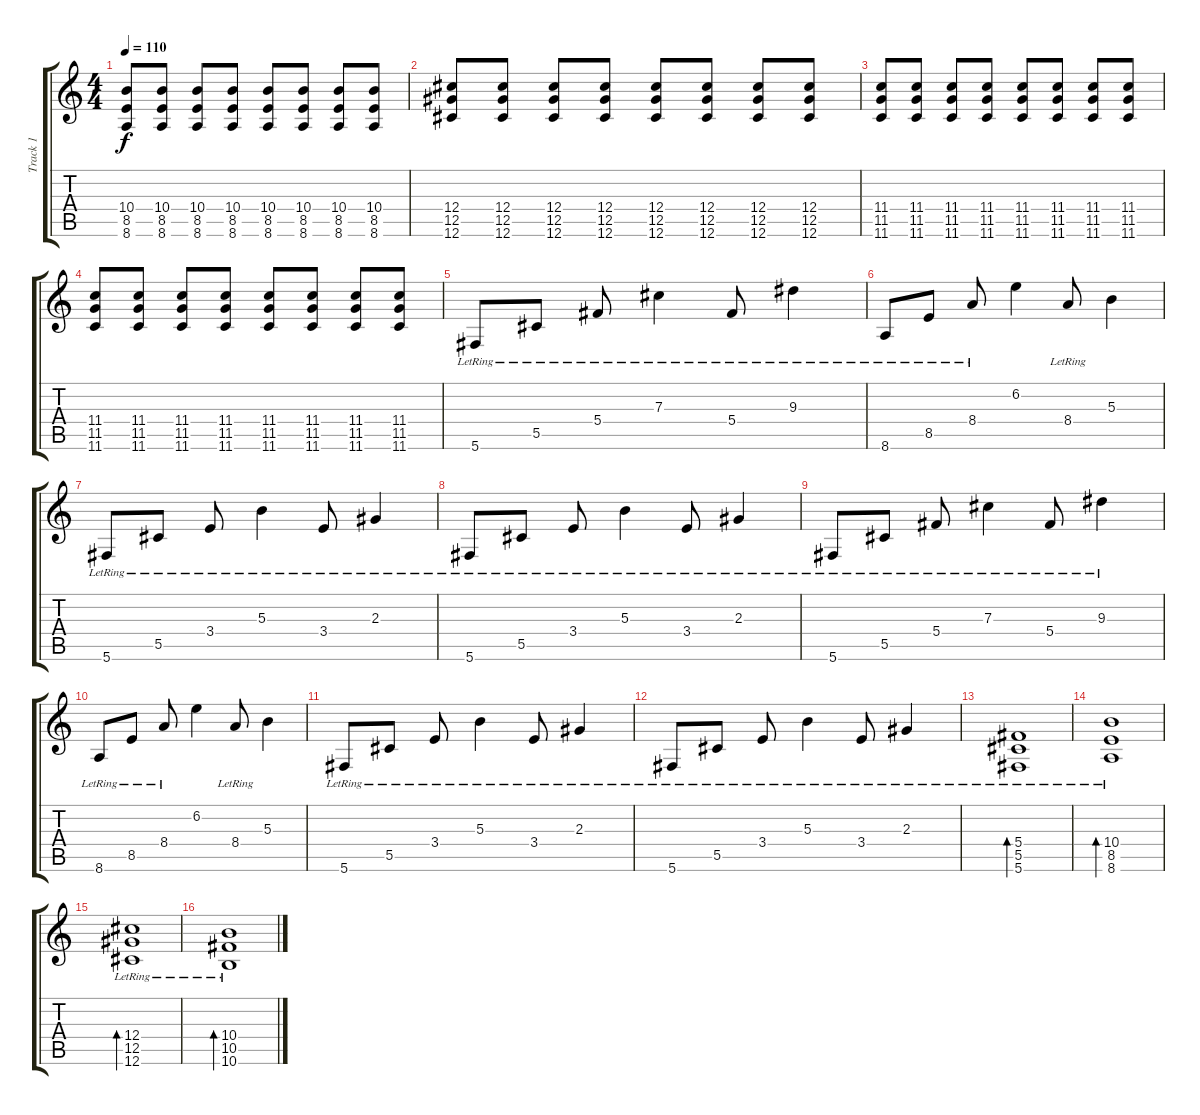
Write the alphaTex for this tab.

\track ("Track 1" "Track 1") {instrument acousticguitarsteel}
\staff {score tabs}
\tuning (Eb4 Bb3 Gb3 Db3 Ab2 Db2) {hide}
\ts (4 4)
\tempo 110
\clef g2
\ks c
(10.4 8.5 8.6).8{dy f} (10.4 8.5 8.6).8 (10.4 8.5 8.6).8 (10.4 8.5 8.6).8 (10.4 8.5 8.6).8 (10.4 8.5 8.6).8 (10.4 8.5 8.6).8 (10.4 8.5 8.6).8 |
(12.4 12.5 12.6).8 (12.4 12.5 12.6).8 (12.4 12.5 12.6).8 (12.4 12.5 12.6).8 (12.4 12.5 12.6).8 (12.4 12.5 12.6).8 (12.4 12.5 12.6).8 (12.4 12.5 12.6).8 |
(11.4 11.5 11.6).8 (11.4 11.5 11.6).8 (11.4 11.5 11.6).8 (11.4 11.5 11.6).8 (11.4 11.5 11.6).8 (11.4 11.5 11.6).8 (11.4 11.5 11.6).8 (11.4 11.5 11.6).8 |
(11.4 11.5 11.6).8 (11.4 11.5 11.6).8 (11.4 11.5 11.6).8 (11.4 11.5 11.6).8 (11.4 11.5 11.6).8 (11.4 11.5 11.6).8 (11.4 11.5 11.6).8 (11.4 11.5 11.6).8 |
5.6{lr}.8{volume 14} 5.5{lr}.8 5.4{lr}.8 7.3{lr}.4 5.4{lr}.8 9.3{lr}.4 |
8.6{lr}.8 8.5{lr}.8 8.4{lr}.8 6.2.4 8.4{lr}.8 5.3.4 |
5.6{lr}.8 5.5{lr}.8 3.4{lr}.8 5.3{lr}.4 3.4{lr}.8 2.3{lr}.4 |
5.6{lr}.8 5.5{lr}.8 3.4{lr}.8 5.3{lr}.4 3.4{lr}.8 2.3{lr}.4 |
5.6{lr}.8 5.5{lr}.8 5.4{lr}.8 7.3{lr}.4 5.4{lr}.8 9.3{lr}.4 |
8.6{lr}.8 8.5{lr}.8 8.4{lr}.8 6.2.4 8.4{lr}.8 5.3.4 |
5.6{lr}.8 5.5{lr}.8 3.4{lr}.8 5.3{lr}.4 3.4{lr}.8 2.3{lr}.4 |
5.6{lr}.8 5.5{lr}.8 3.4{lr}.8 5.3{lr}.4 3.4{lr}.8 2.3{lr}.4 |
(5.4{lr} 5.5{lr} 5.6{lr}).1{bd 240} |
(10.4{lr} 8.5{lr} 8.6{lr}).1{bd 240} |
(12.4{lr} 12.5{lr} 12.6{lr}).1{bd 240} |
(10.4{lr} 10.5{lr} 10.6{lr}).1{bd 240}
